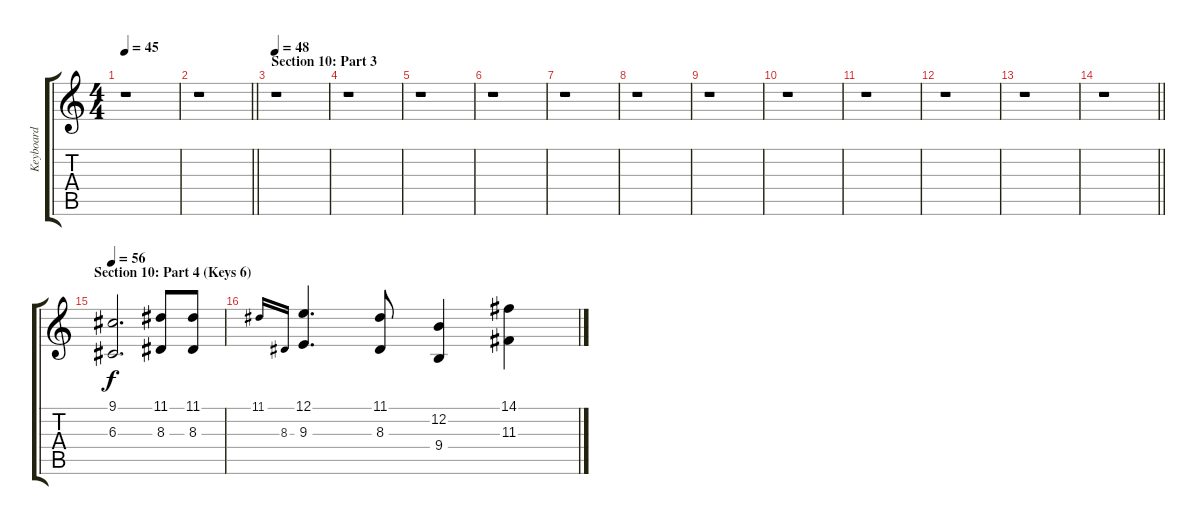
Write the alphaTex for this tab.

\track ("Keyboard" "Keyboard") {instrument churchorgan}
\staff {score tabs}
\tuning (E4 B3 G3 D3 A2 E2) {hide}
\ts (4 4)
\tempo 45
\clef g2
\ks c
r.1{dy f} |
\barLineRight lightlight
r.1 |
\section ("" "Section 10: Part 3")
\tempo 48
r.1 |
r.1 |
r.1 |
r.1 |
r.1 |
r.1 |
r.1 |
r.1 |
r.1 |
r.1 |
r.1 |
\barLineRight lightlight
r.1 |
\section ("" "Section 10: Part 4 (Keys 6)")
\tempo 56
(9.1 6.3).2{d volume 10 balance 8 instrument stringensemble1} (11.1 8.3).8 (11.1 8.3).8 |
11.1.16{gr onbeat} 8.3.16{gr onbeat} (12.1 9.3).4{d} (11.1 8.3).8 (12.2 9.4).4 (14.1 11.3).4
